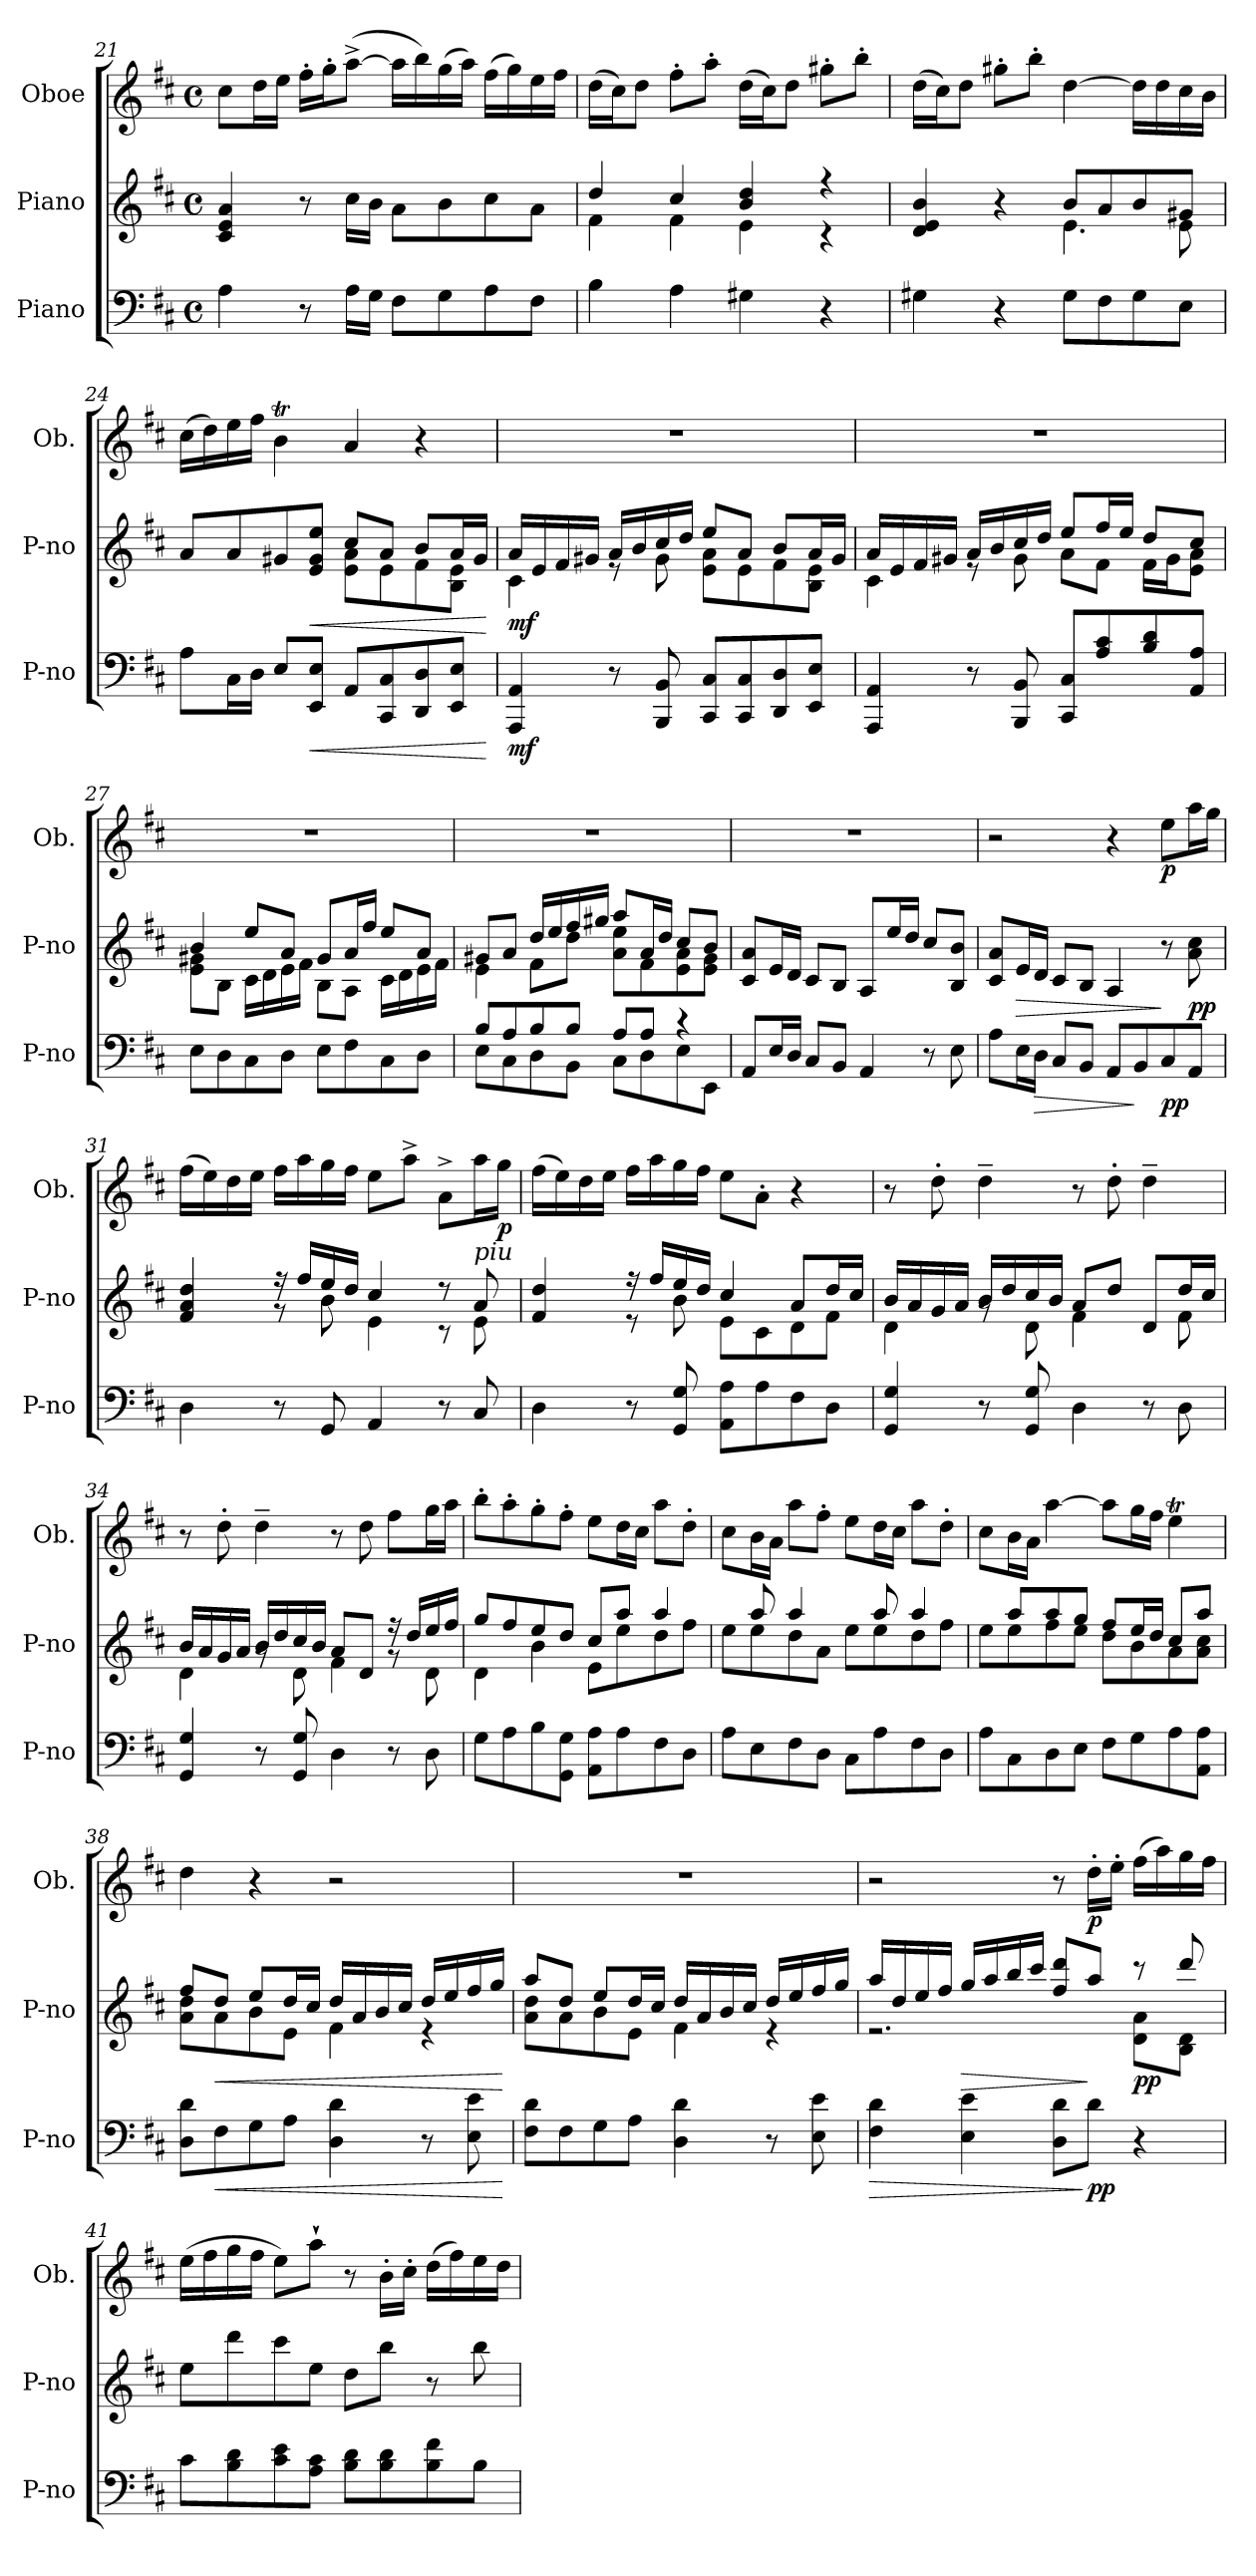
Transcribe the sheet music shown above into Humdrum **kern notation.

**kern	**dynam	**kern	**dynam	**kern	**dynam
*part3	*part3	*part2	*part2	*part1	*part1
*staff3	*staff3	*staff2	*staff2	*staff1	*staff1
*I"Piano	*	*I"Piano	*	*I"Oboe	*
*I'P-no	*	*I'P-no	*	*I'Ob.	*
*clefF4	*	*clefG2	*	*clefG2	*
*k[f#c#]	*	*k[f#c#]	*	*k[f#c#]	*
*M4/4	*	*M4/4	*	*M4/4	*
*met(c)	*	*met(c)	*	*met(c)	*
=21	=21	=21	=21	=21	=21
4A\	.	4c#/ 4e/ 4a/	.	8cc#\L	.
.	.	.	.	16dd\L	.
.	.	.	.	16ee\JJ	.
8r	.	8r	.	16ff#'\LL	.
.	.	.	.	16gg'\J	.
16A\LL	.	16cc#\LL	.	(>[8aa^\J	.
16G\JJ	.	16b\JJ	.	.	.
8F#\L	.	8a\L	.	16aa\LL]	.
.	.	.	.	16bb\)	.
8G\	.	8b\	.	(>16gg\	.
.	.	.	.	16aa\JJ)	.
8A\	.	8cc#\	.	(>16ff#\LL	.
.	.	.	.	16gg\)	.
8F#\J	.	8a\J	.	16ee\	.
.	.	.	.	16ff#\JJ	.
!!LO:LB:g=z
=22	=22	=22	=22	=22	=22
*	*	*^	*	*	*
4B\	.	4dd/	4f#\	.	(>16dd\LL	.
.	.	.	.	.	16cc#\J)	.
.	.	.	.	.	8dd\J	.
4A\	.	4cc#/	4f#\	.	8ff#'\L	.
.	.	.	.	.	8aa'\J	.
4G#X\	.	4b/ 4dd/	4e\	.	(>16dd\LL	.
.	.	.	.	.	16cc#\J)	.
.	.	.	.	.	8dd\J	.
4r	.	4r	4r	.	8gg#X'\L	.
.	.	.	.	.	8bb'\J	.
=23	=23	=23	=23	=23	=23	=23
4G#X\	.	4d/ 4e/ 4b/	2ryy	.	(>16dd\LL	.
.	.	.	.	.	16cc#\J)	.
.	.	.	.	.	8dd\J	.
4r	.	4r	.	.	8gg#X'\L	.
.	.	.	.	.	8bb'\J	.
8G#\L	.	8b/L	4.e\	.	[4dd\	.
8F#\	.	8a/	.	.	.	.
8G#\	.	8b/	.	.	16dd\LL]	.
.	.	.	.	.	16dd\	.
8E\J	.	8g#X/J	8e\	.	16cc#\	.
.	.	.	.	.	16b\JJ	.
=24	=24	=24	=24	=24	=24	=24
8A\L	.	8a/L	2ryy	.	(>16cc#\LL	.
.	.	.	.	.	16dd\)	.
16C#\L	.	8a/	.	.	16ee\	.
16D\JJ	.	.	.	.	16ff#\JJ	.
8E/L	.	8g#X/	.	.	4bT\	.
!	!LO:HP:b	!	!	!LO:HP:b	!	!
8EE/ 8E/J	<	8e/ 8g#/ 8ee/J	.	<	.	.
8AA/L	.	8cc#/L	8e\ 8a\L	.	4a/	.
8CC#/ 8C#/	.	8a/J	8e\	.	.	.
8DD/ 8D/	.	8b/L	8f#\	.	4r	.
8EE/ 8E/J	.	16a/L	8B\ 8e\J	.	.	.
.	.	16g#/JJ	.	.	.	.
*	*	*v	*v	*	*	*
.	[	.	[	.	.
!!LO:PB:g=z
=25	=25	=25	=25	=25	=25
*	*	*^	*	*	*
!	!LO:DY:b	!	!	!LO:DY:b	!	!
4AAA/ 4AA/	mf	16a/LL	4c#\	mf	1r	.
.	.	16e/	.	.	.	.
.	.	16f#/	.	.	.	.
.	.	16g#X/JJ	.	.	.	.
8r	.	16a/LL	8re	.	.	.
.	.	16b/	.	.	.	.
8BBB/ 8BB/	.	16cc#/	8g#\	.	.	.
.	.	16dd/JJ	.	.	.	.
8CC#/ 8C#/L	.	8ee/L	8e\ 8a\L	.	.	.
8CC#/ 8C#/	.	8a/J	8e\	.	.	.
8DD/ 8D/	.	8b/L	8f#\	.	.	.
8EE/ 8E/J	.	16a/L	8B\ 8e\J	.	.	.
.	.	16g#/JJ	.	.	.	.
=26	=26	=26	=26	=26	=26	=26
4AAA/ 4AA/	.	16a/LL	4c#\	.	1r	.
.	.	16e/	.	.	.	.
.	.	16f#/	.	.	.	.
.	.	16g#X/JJ	.	.	.	.
8r	.	16a/LL	8re	.	.	.
.	.	16b/	.	.	.	.
8BBB/ 8BB/	.	16cc#/	8g#\	.	.	.
.	.	16dd/JJ	.	.	.	.
8CC#/ 8C#/L	.	8ee/L	8a\L	.	.	.
8A/ 8c#/	.	16ff#/L	8f#\J	.	.	.
.	.	16ee/JJ	.	.	.	.
8B/ 8d/	.	8dd/L	16f#\LL	.	.	.
.	.	.	16g#\J	.	.	.
8AA/ 8A/J	.	8cc#/J	8e\ 8a\J	.	.	.
=27	=27	=27	=27	=27	=27	=27
8E\L	.	4b/	8e\ 8g#X\L	.	1r	.
8D\	.	.	8B\J	.	.	.
8C#\	.	8ee/L	16c#\LL	.	.	.
.	.	.	16d\	.	.	.
8D\J	.	8a/J	16e\	.	.	.
.	.	.	16f#\JJ	.	.	.
8E\L	.	8g#/L	8B\L	.	.	.
8F#\	.	16a/L	8A\J	.	.	.
.	.	16ff#/JJ	.	.	.	.
8C#\	.	8ee/L	16c#\LL	.	.	.
.	.	.	16d\	.	.	.
8D\J	.	8a/J	16e\	.	.	.
.	.	.	16f#\JJ	.	.	.
!!LO:LB:g=z
=28	=28	=28	=28	=28	=28	=28
*^	*	*	*	*	*	*
8B/L	8E\L	.	8g#X/L	4e\	.	1r	.
8A/	8C#\	.	8a/J	.	.	.	.
8B/	8D\	.	16dd/LL	8f#\L	.	.	.
.	.	.	16ee/	.	.	.	.
8B/J	8BB\J	.	16ff#/	8dd\J	.	.	.
.	.	.	16gg#X/JJ	.	.	.	.
8A/L	8C#\L	.	8aa/L	8a\ 8ee\L	.	.	.
8A/J	8D\	.	16a/L	8f#\	.	.	.
.	.	.	16dd/JJ	.	.	.	.
4r	8E\	.	8cc#/L	8e\ 8a\	.	.	.
.	8EE\J	.	8b/J	8e\ 8g#\J	.	.	.
*v	*v	*	*	*	*	*	*
*	*	*v	*v	*	*	*
=29	=29	=29	=29	=29	=29
8AA/L	.	8c#/ 8a/L	.	1r	.
16E/L	.	16e/L	.	.	.
16D/JJ	.	16d/JJ	.	.	.
8C#/L	.	8c#/L	.	.	.
8BB/J	.	8B/J	.	.	.
4AA/	.	8A/L	.	.	.
.	.	16ee/L	.	.	.
.	.	16dd/JJ	.	.	.
8r	.	8cc#/L	.	.	.
8E\	.	8B/ 8b/J	.	.	.
=30	=30	=30	=30	=30	=30
8A\L	.	8c#/ 8a/L	.	2r	.
!	!	!	!LO:HP:b	!	!
16E\L	.	16e/L	>	.	.
!	!LO:HP:b	!	!	!	!
16D\JJ	>	16d/JJ	.	.	.
8C#/L	.	8c#/L	.	.	.
8BB/J	.	8B/J	.	.	.
8AA/L	.	4A/	.	4r	.
8BB/	]	.	.	.	.
!	!LO:DY:b	!	!	!	!LO:DY:b
8C#/	pp	8r	]	8ee\L	p
!	!	!	!LO:DY:b	!	!
8AA/J	.	8a\ 8cc#\	pp	16aa\L	.
.	.	.	.	16gg\JJ	.
!!LO:LB:g=z
=31	=31	=31	=31	=31	=31
*	*	*^	*	*	*
4D\	.	4f#/ 4a/ 4dd/	4ryy	.	(>16ff#\LL	.
.	.	.	.	.	16ee\)	.
.	.	.	.	.	16dd\	.
.	.	.	.	.	16ee\JJ	.
8r	.	16r	8r	.	16ff#\LL	.
.	.	16ff#/LL	.	.	16aa\	.
8GG/	.	16ee/	8b\	.	16gg\	.
.	.	16dd/JJ	.	.	16ff#\JJ	.
4AA/	.	4cc#/	4e\	.	8ee\L	.
.	.	.	.	.	8aa^\J	.
8r	.	8r	8r	.	8a^\L	.
!	!	!	!	!	!LO:TX:b:i:t=piu	!
8C#/	.	8a/	8e\	.	16aa\L	.
!	!	!	!	!	!	!LO:DY:b
.	.	.	.	.	16gg\JJ	p
=32	=32	=32	=32	=32	=32	=32
4D\	.	4f#/ 4dd/	4ryy	.	(>16ff#\LL	.
.	.	.	.	.	16ee\)	.
.	.	.	.	.	16dd\	.
.	.	.	.	.	16ee\JJ	.
8r	.	16r	8r	.	16ff#\LL	.
.	.	16ff#/LL	.	.	16aa\	.
8GG/ 8G/	.	16ee/	8b\	.	16gg\	.
.	.	16dd/JJ	.	.	16ff#\JJ	.
8AA\ 8A\L	.	4cc#/	8e\L	.	8ee\L	.
8A\	.	.	8c#\	.	8a'\J	.
8F#\	.	8a/L	8d\	.	4r	.
8D\J	.	16dd/L	8f#\J	.	.	.
.	.	16cc#/JJ	.	.	.	.
=33	=33	=33	=33	=33	=33	=33
4GG/ 4G/	.	16b/LL	4d\	.	8r	.
.	.	16a/	.	.	.	.
.	.	16g/	.	.	8dd'\	.
.	.	16a/JJ	.	.	.	.
8r	.	16b/LL	8rg	.	4dd~\	.
.	.	16dd/	.	.	.	.
8GG/ 8G/	.	16cc#/	8d\	.	.	.
.	.	16b/JJ	.	.	.	.
4D\	.	8a/L	4f#\	.	8r	.
.	.	8dd/J	.	.	8dd'\	.
8r	.	8d/L	8ryy	.	4dd~\	.
8D\	.	16dd/L	8f#\	.	.	.
.	.	16cc#/JJ	.	.	.	.
!!LO:LB:g=z
=34	=34	=34	=34	=34	=34	=34
4GG/ 4G/	.	16b/LL	4d\	.	8r	.
.	.	16a/	.	.	.	.
.	.	16g/	.	.	8dd'\	.
.	.	16a/JJ	.	.	.	.
8r	.	16b/LL	8rg	.	4dd~\	.
.	.	16dd/	.	.	.	.
8GG/ 8G/	.	16cc#/	8d\	.	.	.
.	.	16b/JJ	.	.	.	.
4D\	.	8a/L	4f#\	.	8r	.
.	.	8d/J	.	.	8dd\	.
8r	.	16r	8rg	.	8ff#\L	.
.	.	16dd/LL	.	.	.	.
8D\	.	16ee/	8d\	.	16gg\L	.
.	.	16ff#/JJ	.	.	16aa\JJ	.
=35	=35	=35	=35	=35	=35	=35
8G\L	.	8gg/L	4d\	.	8bb'\L	.
8A\	.	8ff#/	.	.	8aa'\	.
8B\	.	8ee/	4b\	.	8gg'\	.
8GG\ 8G\J	.	8dd/J	.	.	8ff#'\J	.
8AA\ 8A\L	.	8cc#/L	8e\L	.	8ee\L	.
8A\	.	8aa/J	8ee\	.	16dd\L	.
.	.	.	.	.	16cc#\JJ	.
8F#\	.	4aa/	8dd\	.	8aa\L	.
8D\J	.	.	8ff#\J	.	8dd'\J	.
=36	=36	=36	=36	=36	=36	=36
8A\L	.	8ryy	8ee\L	.	8cc#\L	.
8E\	.	8aa/	8ee\	.	16b\L	.
.	.	.	.	.	16a\JJ	.
8F#\	.	4aa/	8dd\	.	8aa\L	.
8D\J	.	.	8a\J	.	8ff#'\J	.
8C#\L	.	8ryy	8ee\L	.	8ee\L	.
8A\	.	8aa/	8ee\	.	16dd\L	.
.	.	.	.	.	16cc#\JJ	.
8F#\	.	4aa/	8dd\	.	8aa\L	.
8D\J	.	.	8ff#\J	.	8dd'\J	.
=37	=37	=37	=37	=37	=37	=37
8A\L	.	8ryy	8ee\L	.	8cc#\L	.
8C#\	.	8aa/L	8ee\	.	16b\L	.
.	.	.	.	.	16a\JJ	.
8D\	.	8aa/	8ff#\	.	[4aa\	.
8E\J	.	8gg/J	8ee\J	.	.	.
8F#\L	.	8ff#/L	8dd\L	.	8aa\L]	.
8G\	.	16ee/L	8b\	.	16gg\L	.
.	.	16dd/JJ	.	.	16ff#\JJ	.
8A\	.	8cc#/L	8a\	.	4eeT\	.
8AA\ 8A\J	.	8aa/J	8a\ 8cc#\J	.	.	.
!!LO:PB:g=z
=38	=38	=38	=38	=38	=38	=38
8D\ 8d\L	.	8ff#/L	8a\ 8dd\L	.	4dd\	.
!	!LO:HP:b	!	!	!LO:HP:b	!	!
8F#\	<	8dd/J	8a\	<	.	.
8G\	.	8ee/L	8b\	.	4r	.
8A\J	.	16dd/L	8e\J	.	.	.
.	.	16cc#/JJ	.	.	.	.
4D\ 4d\	.	16dd/LL	4f#\	.	2r	.
.	.	16a/	.	.	.	.
.	.	16b/	.	.	.	.
.	.	16cc#/JJ	.	.	.	.
8r	.	16dd/LL	4r	.	.	.
.	.	16ee/	.	.	.	.
8E\ 8e\	.	16ff#/	.	.	.	.
.	.	16gg/JJ	.	.	.	.
*	*	*v	*v	*	*	*
.	[	.	[	.	.
=39	=39	=39	=39	=39	=39
*	*	*^	*	*	*
8F#\ 8d\L	.	8aa/L	8a\ 8dd\L	.	1r	.
8F#\	.	8dd/J	8a\	.	.	.
8G\	.	8ee/L	8b\	.	.	.
8A\J	.	16dd/L	8e\J	.	.	.
.	.	16cc#/JJ	.	.	.	.
4D\ 4d\	.	16dd/LL	4f#\	.	.	.
.	.	16a/	.	.	.	.
.	.	16b/	.	.	.	.
.	.	16cc#/JJ	.	.	.	.
8r	.	16dd/LL	4r	.	.	.
.	.	16ee/	.	.	.	.
8E\ 8e\	.	16ff#/	.	.	.	.
.	.	16gg/JJ	.	.	.	.
=40	=40	=40	=40	=40	=40	=40
!	!LO:HP:b	!	!	!	!	!
4F#\ 4d\	>	16aa/LL	2.r	.	2r	.
.	.	16dd/	.	.	.	.
.	.	16ee/	.	.	.	.
.	.	16ff#/JJ	.	.	.	.
!	!	!	!	!LO:HP:b	!	!
4E\ 4e\	.	16gg/LL	.	>	.	.
.	.	16aa/	.	.	.	.
.	.	16bb/	.	.	.	.
.	.	16ccc#/JJ	.	.	.	.
8D\ 8d\L	.	8ff#/ 8ddd/L	.	.	8r	.
!	!LO:DY:n=1:b	!	!	!	!	!LO:DY:b
8d\J	] pp	8aa/J	.	]	16dd'\LL	p
.	.	.	.	.	16ee'\JJ	.
!	!	!	!	!LO:DY:b	!	!
4r	.	8r	8d\ 8a\L	pp	(>16ff#\LL	.
.	.	.	.	.	16aa\)	.
.	.	8ddd/	8B\ 8d\J	.	16gg\	.
.	.	.	.	.	16ff#\JJ	.
*	*	*v	*v	*	*	*
!!LO:LB:g=z
=41	=41	=41	=41	=41	=41
8c#\L	.	8ee\L	.	(>16ee\LL	.
.	.	.	.	16ff#\	.
8B\ 8d\	.	8ddd\	.	16gg\	.
.	.	.	.	16ff#\JJ	.
8c#\ 8e\	.	8ccc#\	.	8ee\L)	.
8A\ 8c#\J	.	8ee\J	.	8aa`\J	.
8B\ 8d\L	.	8dd\L	.	8r	.
8B\ 8d\	.	8bb\J	.	16b'\LL	.
.	.	.	.	16cc#'\JJ	.
8B\ 8f#\	.	8r	.	(>16dd\LL	.
.	.	.	.	16ff#\)	.
8B\J	.	8bb\	.	16ee\	.
.	.	.	.	16dd\JJ	.
=	=	=	=	=	=
*-	*-	*-	*-	*-	*-
